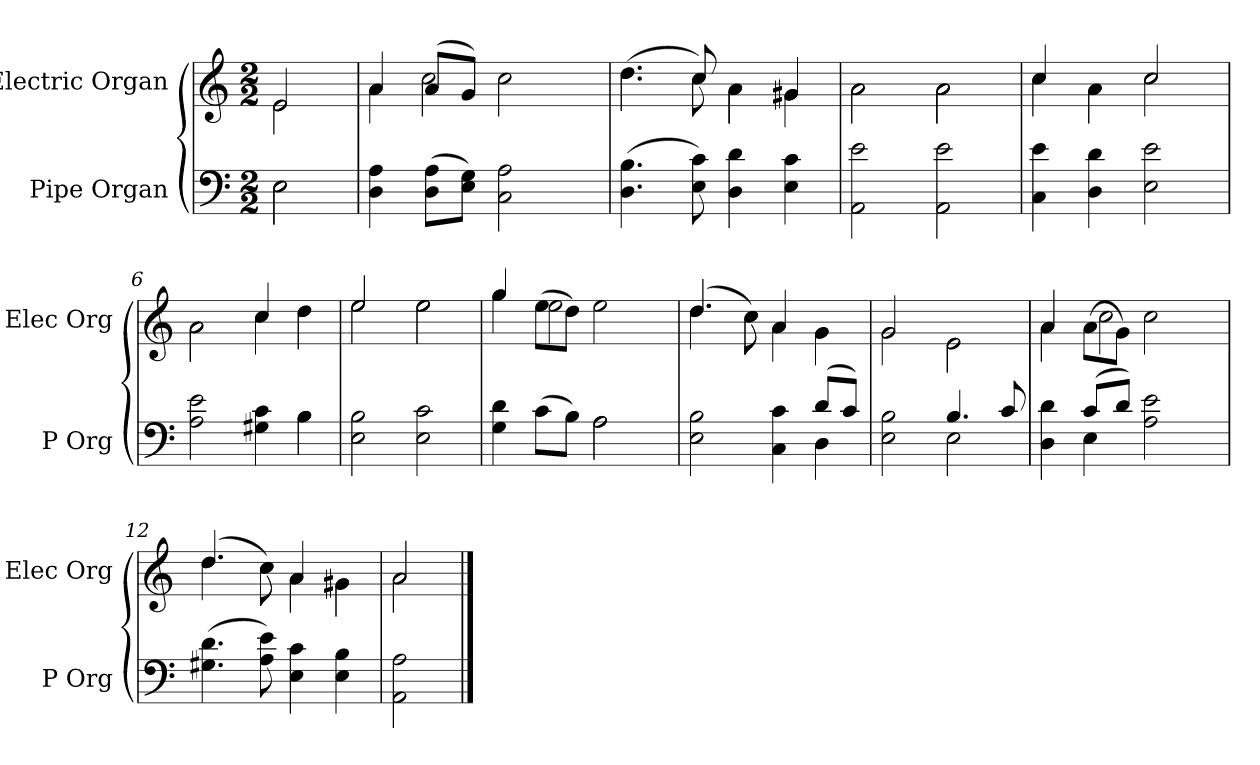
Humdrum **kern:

**kern	**kern
*part2	*part1
*staff2	*staff1
*I"Pipe Organ	*I"Electric Organ
*I'P Org	*I'Elec Org
*clefF4	*clefG2
*M2/2	*M2/2
=1	=1
*^	*^
2E\	2E	2e/	2e
*v	*v	*	*
=2	=2	=2
4D 4A	4a/	4a
(8D\ 8A\L	(8a/L	2cc
8E\ 8G\J)	8g/J)	.
2C 2A	2cc\	.
.	.	4ryy
=3	=3	=3
(4.D 4.B	(4.dd\	4.dd
8E 8c)	8cc/)	8cc
4D 4d	4a\	4a
4E 4c	4g#X/	4g#X
=4	=4	=4
2AA 2e	2a\	2a
2AA 2e	2a\	2a
=5	=5	=5
4C 4e	4cc/	4cc
4D 4d	4a\	4a
2E 2e	2cc/	2cc
=6	=6	=6
*^	*	*
2A 2e	2.ryy	2a\	2a
4G#X 4c	.	4cc/	4cc
4B\	4B	4dd\	4dd
*v	*v	*	*
=7	=7	=7
2E 2B	2ee/	2ee
2E 2c	2ee\	2ee
=8	=8	=8
*^	*	*
4G 4d	2ryy	4gg/	4gg
(8c\L	.	(8ee\L	2ee
8B\J)	.	8dd\J)	.
2A\	2A	2ee\	.
.	.	.	4ryy
=9	=9	=9	=9
2E 2B	2.ryy	(4.dd/	4.dd
.	.	8cc\)	8cc
4C 4c	.	4a/	4a
(8d/L	4D	4g\	4g
8c/J)	.	.	.
=10	=10	=10	=10
2E 2B	2ryy	2g/	2g
4.B/	2E	2e\	2e
8c/	.	.	.
=11	=11	=11	=11
4D 4d	4ryy	4a/	4a
(8c/L	4E	(8a\L	2cc
8d/J)	.	8g\J)	.
2A 2e	2ryy	2cc\	.
.	.	.	4ryy
*v	*v	*	*
=12	=12	=12
(4.G#X 4.d	(4.dd/	4.dd
8A 8e)	8cc\)	8cc
4E 4c	4a/	4a
4E 4B	4g#X\	4g#X
=13	=13	=13
2AA 2A	2a/	2a
*	*v	*v
==	==
*-	*-
